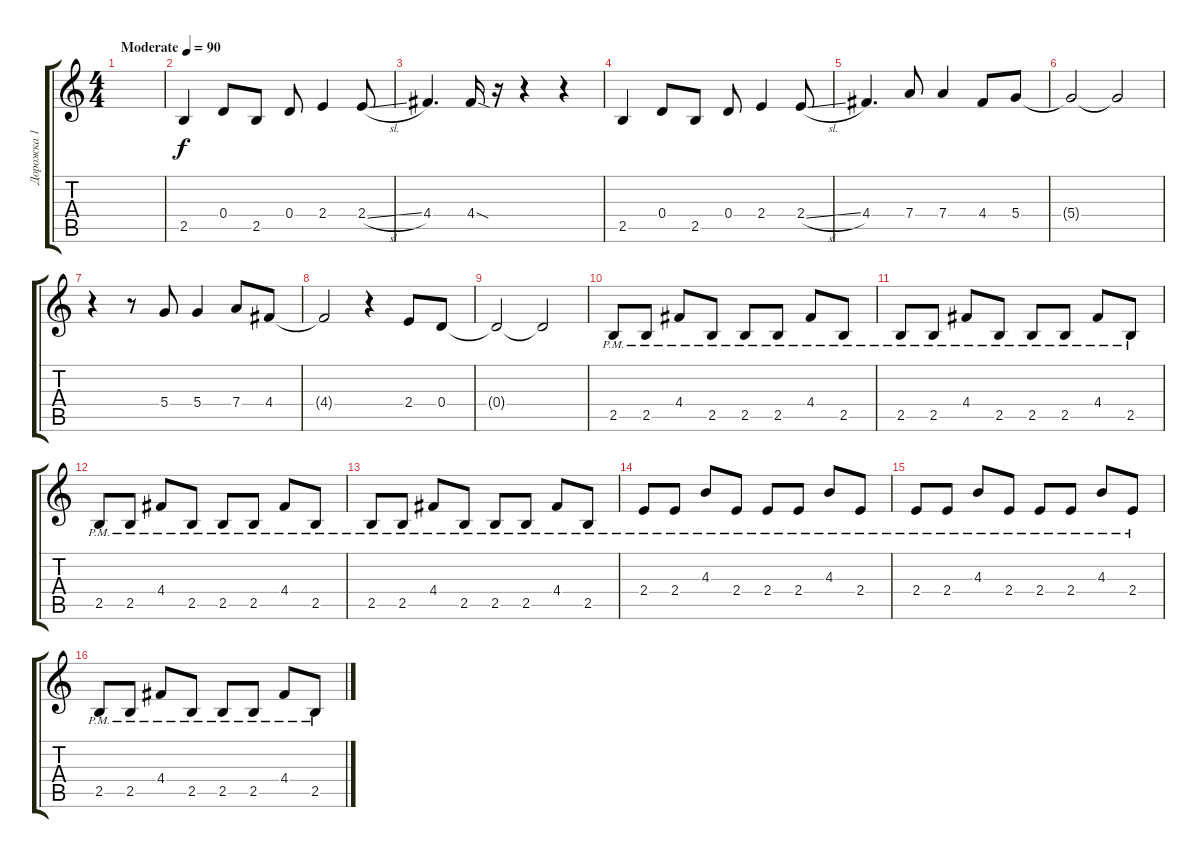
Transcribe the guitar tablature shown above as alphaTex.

\track ("Дорожка 1" "Дорожка 1") {instrument acousticguitarsteel}
\staff {score tabs}
\tuning (E4 B3 G3 D3 A2 E2) {hide}
\ts (4 4)
\tempo (90 "Moderate")
\clef g2
\ks c
|
2.5.4{instrument acousticguitarsteel} 0.4.8 2.5.8 0.4.8 2.4.4 2.4{sl}.8 |
4.4.4{d} 4.4{sod}.16 r.16 r.4 r.4 |
2.5.4 0.4.8 2.5.8 0.4.8 2.4.4 2.4{sl}.8 |
4.4.4{d} 7.4.8 7.4.4 4.4.8 5.4.8 |
5.4{t}.2 5.4{t}.2 |
r.4 r.8 5.4.8 5.4.4 7.4.8 4.4.8 |
4.4{t}.2 r.4 2.4.8 0.4.8 |
0.4{t}.2 0.4{t}.2 |
2.5{pm}.8 2.5{pm}.8 4.4{pm}.8 2.5{pm}.8 2.5{pm}.8 2.5{pm}.8 4.4{pm}.8 2.5{pm}.8 |
2.5{pm}.8 2.5{pm}.8 4.4{pm}.8 2.5{pm}.8 2.5{pm}.8 2.5{pm}.8 4.4{pm}.8 2.5{pm}.8 |
2.5{pm}.8 2.5{pm}.8 4.4{pm}.8 2.5{pm}.8 2.5{pm}.8 2.5{pm}.8 4.4{pm}.8 2.5{pm}.8 |
2.5{pm}.8 2.5{pm}.8 4.4{pm}.8 2.5{pm}.8 2.5{pm}.8 2.5{pm}.8 4.4{pm}.8 2.5{pm}.8 |
2.4{pm}.8 2.4{pm}.8 4.3{pm}.8 2.4{pm}.8 2.4{pm}.8 2.4{pm}.8 4.3{pm}.8 2.4{pm}.8 |
2.4{pm}.8 2.4{pm}.8 4.3{pm}.8 2.4{pm}.8 2.4{pm}.8 2.4{pm}.8 4.3{pm}.8 2.4{pm}.8 |
2.5{pm}.8 2.5{pm}.8 4.4{pm}.8 2.5{pm}.8 2.5{pm}.8 2.5{pm}.8 4.4{pm}.8 2.5{pm}.8
